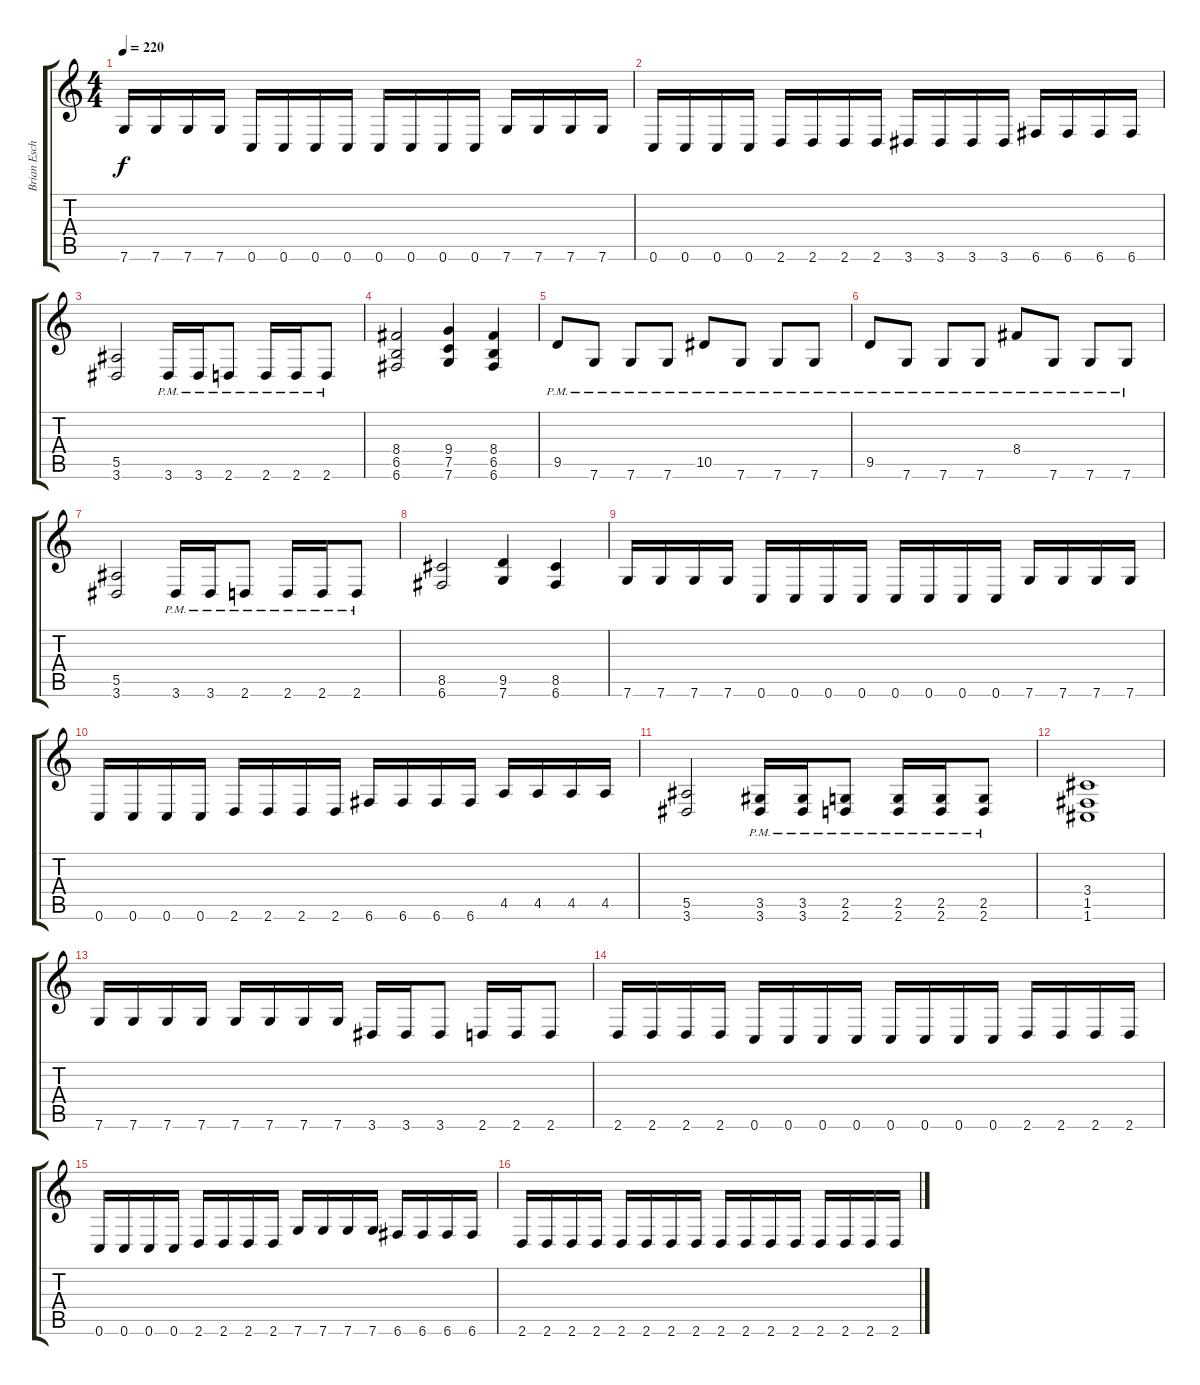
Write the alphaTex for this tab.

\track ("Brian Eschbach (Lead Guitar)" "Brian Esch") {instrument distortionguitar}
\staff {score tabs}
\tuning (C4 G3 Eb3 Bb2 F2 C2) {hide}
\ts (4 4)
\tempo 220
\clef g2
\ks c
7.6.16{dy f} 7.6.16 7.6.16 7.6.16 0.6.16 0.6.16 0.6.16 0.6.16 0.6.16 0.6.16 0.6.16 0.6.16 7.6.16 7.6.16 7.6.16 7.6.16 |
0.6.16 0.6.16 0.6.16 0.6.16 2.6.16 2.6.16 2.6.16 2.6.16 3.6.16 3.6.16 3.6.16 3.6.16 6.6.16 6.6.16 6.6.16 6.6.16 |
(5.5 3.6).2 3.6{pm}.16 3.6{pm}.16 2.6{pm}.8 2.6{pm}.16 2.6{pm}.16 2.6{pm}.8 |
(8.4 6.5 6.6).2 (9.4 7.5 7.6).4 (8.4 6.5 6.6).4 |
9.5{pm}.8 7.6{pm}.8 7.6{pm}.8 7.6{pm}.8 10.5{pm}.8 7.6{pm}.8 7.6{pm}.8 7.6{pm}.8 |
9.5{pm}.8 7.6{pm}.8 7.6{pm}.8 7.6{pm}.8 8.4{pm}.8 7.6{pm}.8 7.6{pm}.8 7.6{pm}.8 |
(5.5 3.6).2 3.6{pm}.16 3.6{pm}.16 2.6{pm}.8 2.6{pm}.16 2.6{pm}.16 2.6{pm}.8 |
(8.5 6.6).2 (9.5 7.6).4 (8.5 6.6).4 |
7.6.16 7.6.16 7.6.16 7.6.16 0.6.16 0.6.16 0.6.16 0.6.16 0.6.16 0.6.16 0.6.16 0.6.16 7.6.16 7.6.16 7.6.16 7.6.16 |
0.6.16 0.6.16 0.6.16 0.6.16 2.6.16 2.6.16 2.6.16 2.6.16 6.6.16 6.6.16 6.6.16 6.6.16 4.5.16 4.5.16 4.5.16 4.5.16 |
(5.5 3.6).2 (3.5 3.6{pm}).16 (3.5 3.6{pm}).16 (2.5{pm} 2.6{pm}).8 (2.5{pm} 2.6{pm}).16 (2.5{pm} 2.6{pm}).16 (2.5{pm} 2.6{pm}).8 |
(3.4 1.5 1.6).1 |
7.6.16 7.6.16 7.6.16 7.6.16 7.6.16 7.6.16 7.6.16 7.6.16 3.6.16 3.6.16 3.6.8 2.6.16 2.6.16 2.6.8 |
2.6.16 2.6.16 2.6.16 2.6.16 0.6.16 0.6.16 0.6.16 0.6.16 0.6.16 0.6.16 0.6.16 0.6.16 2.6.16 2.6.16 2.6.16 2.6.16 |
0.6.16 0.6.16 0.6.16 0.6.16 2.6.16 2.6.16 2.6.16 2.6.16 7.6.16 7.6.16 7.6.16 7.6.16 6.6.16 6.6.16 6.6.16 6.6.16 |
2.6.16 2.6.16 2.6.16 2.6.16 2.6.16 2.6.16 2.6.16 2.6.16 2.6.16 2.6.16 2.6.16 2.6.16 2.6.16 2.6.16 2.6.16 2.6.16
